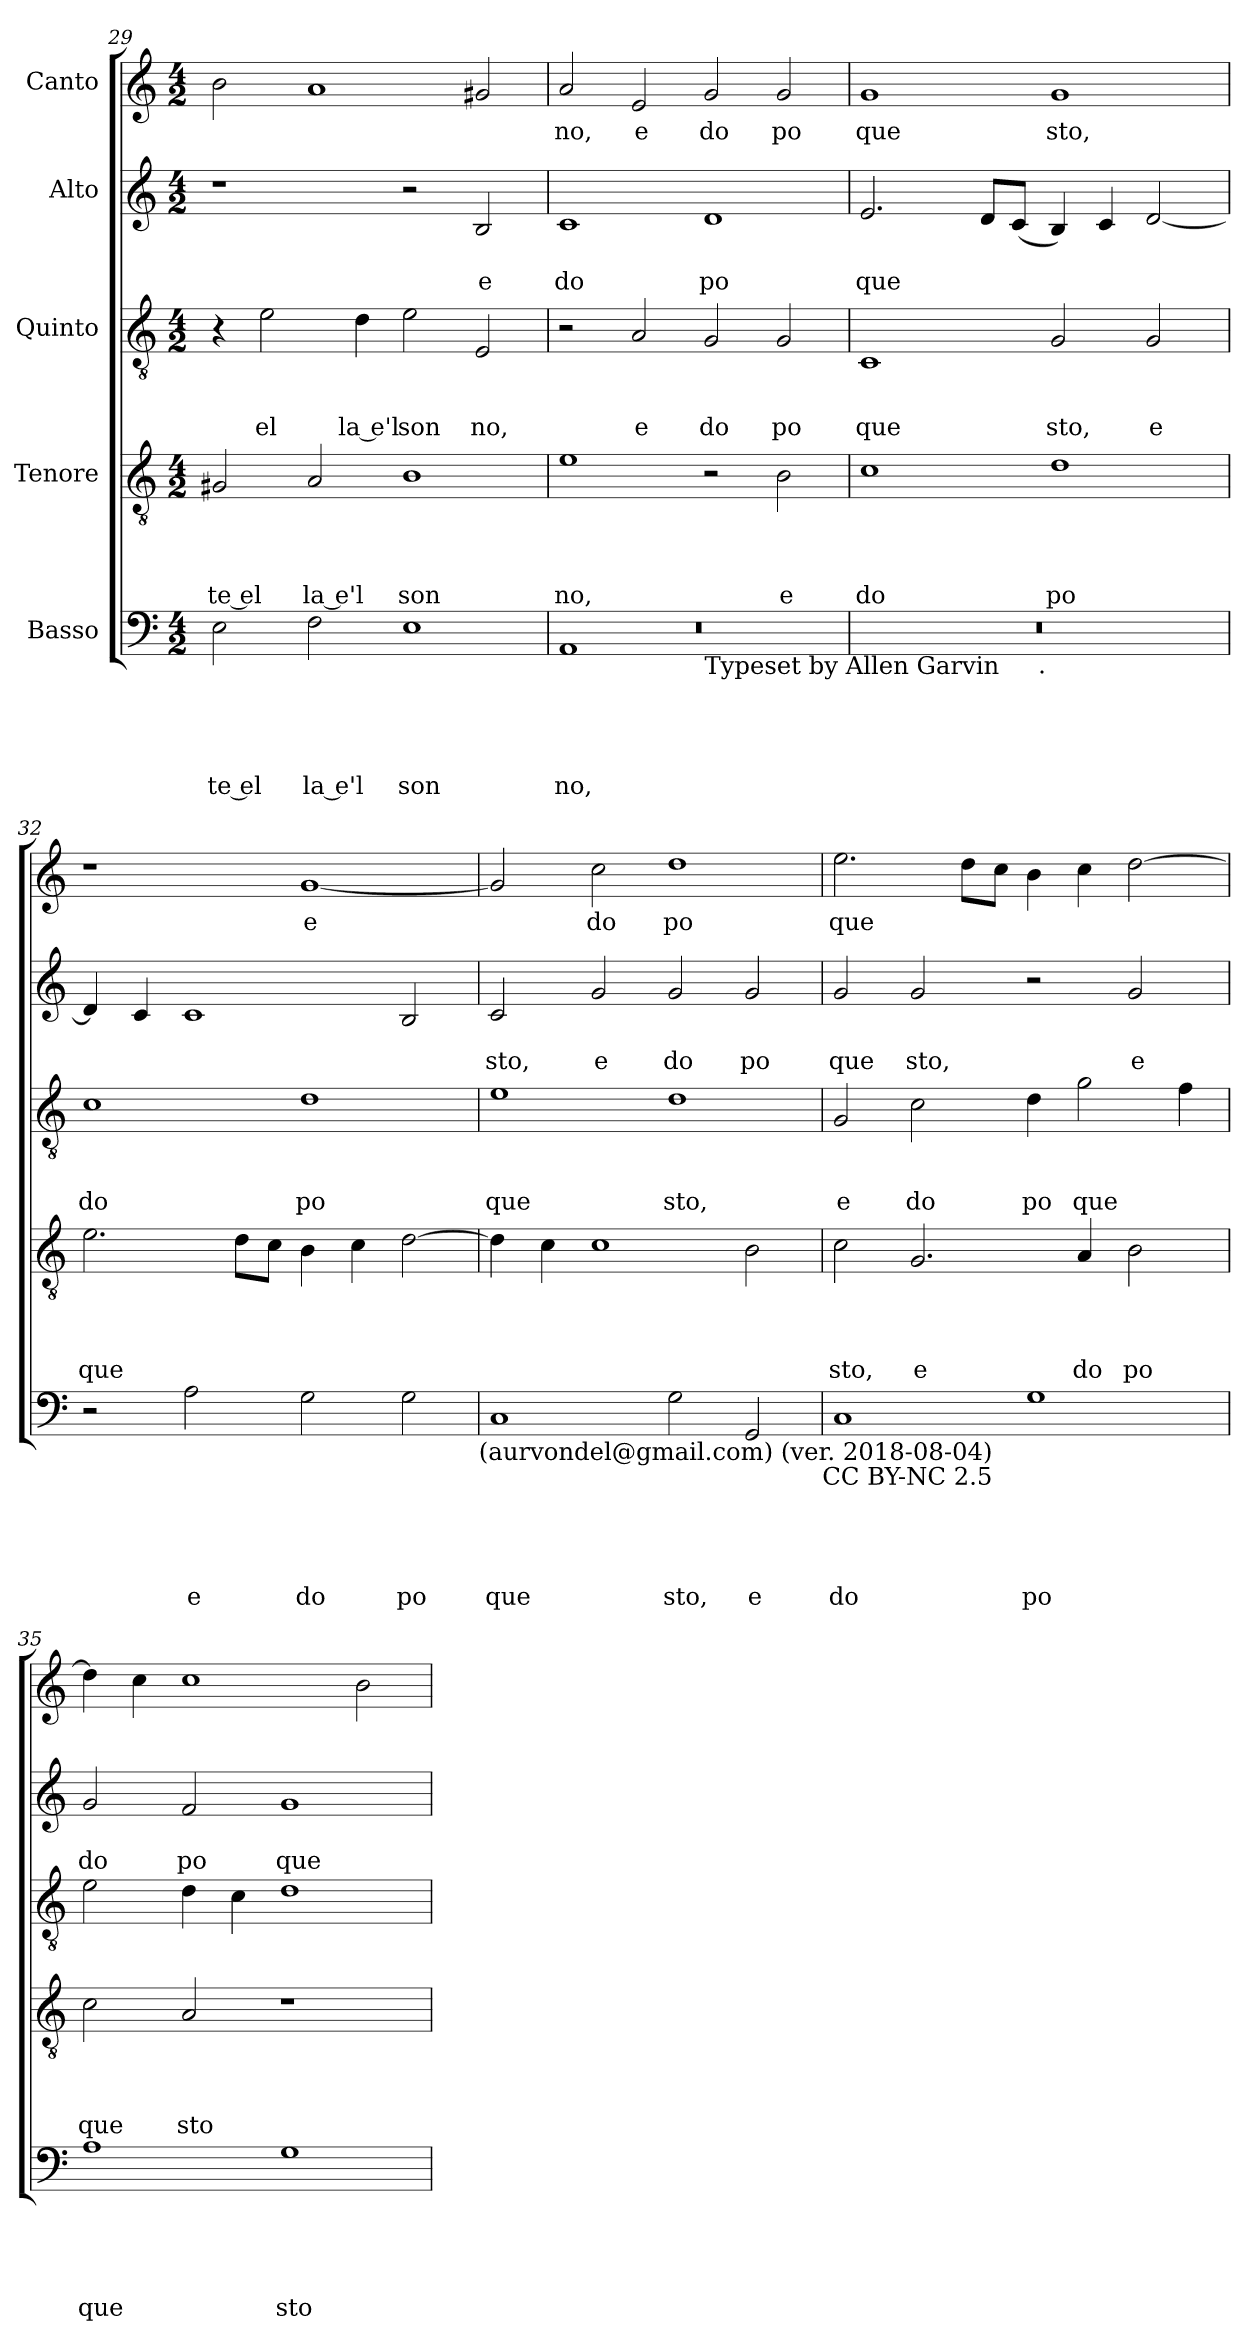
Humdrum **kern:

**kern	**text	**text	**text	**text	**text	**kern	**text	**text	**text	**text	**kern	**text	**text	**text	**kern	**text	**text	**kern	**text
*part5	*part5	*part5	*part5	*part5	*part5	*part4	*part4	*part4	*part4	*part4	*part3	*part3	*part3	*part3	*part2	*part2	*part2	*part1	*part1
*staff5	*staff5	*staff5	*staff5	*staff5	*staff5	*staff4	*staff4	*staff4	*staff4	*staff4	*staff3	*staff3	*staff3	*staff3	*staff2	*staff2	*staff2	*staff1	*staff1
*I"Basso	*	*	*	*	*	*I"Tenore	*	*	*	*	*I"Quinto	*	*	*	*I"Alto	*	*	*I"Canto	*
!!LO:LB:g=z
*clefF4	*	*	*	*	*	*clefGv2	*	*	*	*	*clefGv2	*	*	*	*clefG2	*	*	*clefG2	*
*k[]	*	*	*	*	*	*k[]	*	*	*	*	*k[]	*	*	*	*k[]	*	*	*k[]	*
*C:	*	*	*	*	*	*C:	*	*	*	*	*C:	*	*	*	*C:	*	*	*C:	*
*M4/2	*	*	*	*	*	*M4/2	*	*	*	*	*M4/2	*	*	*	*M4/2	*	*	*M4/2	*
=29	=29	=29	=29	=29	=29	=29	=29	=29	=29	=29	=29	=29	=29	=29	=29	=29	=29	=29	=29
!	!	!	!	!	!LO:LY:b:rj	!	!	!	!	!LO:LY:b:rj	!	!	!	!	!	!	!	!	!
2E\	.	.	.	.	te el	2G#X/	.	.	.	te el	4r	.	.	.	1r	.	.	2b\	.
!	!	!	!	!	!	!	!	!	!	!	!	!	!	!LO:LY:b	!	!	!	!	!
.	.	.	.	.	.	.	.	.	.	.	2e\	.	.	el	.	.	.	.	.
!	!	!	!	!	!LO:LY:b:rj	!	!	!	!	!LO:LY:b:rj	!	!	!	!	!	!	!	!	!
2F\	.	.	.	.	la e'l	2A/	.	.	.	la e'l	.	.	.	.	.	.	.	1a	.
!	!	!	!	!	!	!	!	!	!	!	!	!	!	!LO:LY:b:rj	!	!	!	!	!
.	.	.	.	.	.	.	.	.	.	.	4d\	.	.	la e'l	.	.	.	.	.
!	!	!	!	!	!LO:LY:b	!	!	!	!	!LO:LY:b	!	!	!	!LO:LY:b	!	!	!	!	!
1E	.	.	.	.	son	1B	.	.	.	son	2e\	.	.	son	2r	.	.	.	.
!	!	!	!	!	!	!	!	!	!	!	!	!	!	!LO:LY:b	!	!	!LO:LY:b	!	!
.	.	.	.	.	.	.	.	.	.	.	2E/	.	.	no,	2B/	.	e	2g#/	.
=30	=30	=30	=30	=30	=30	=30	=30	=30	=30	=30	=30	=30	=30	=30	=30	=30	=30	=30	=30
*^	*	*	*	*	*	*	*	*	*	*	*	*	*	*	*	*	*	*	*
*	*^	*	*	*	*	*	*	*	*	*	*	*	*	*	*	*	*	*	*	*
!	!	!LO:N:vis=1	!	!	!	!	!LO:LY:b	!	!	!	!	!LO:LY:b	!	!	!	!	!	!	!LO:LY:b	!	!LO:LY:b
0ryy	1AA	0r	.	.	.	.	no,	1e	.	.	.	no,	2r	.	.	.	1c	.	do	2a/	no,
!	!	!	!	!	!	!	!	!	!	!	!	!	!	!	!	!LO:LY:b	!	!	!	!	!LO:LY:b
.	.	.	.	.	.	.	.	.	.	.	.	.	2A/	.	.	e	.	.	.	2e/	e
!	!LO:TX:b:t=Typeset by Allen Garvin	!	!	!	!	!	!	!	!	!	!	!	!	!	!	!	!	!	!	!	!
!	!	!	!	!	!	!	!	!	!	!	!	!	!	!	!	!LO:LY:b	!	!	!LO:LY:b	!	!LO:LY:b
.	1ryy	.	.	.	.	.	.	2r	.	.	.	.	2G/	.	.	do	1d	.	po	2g/	do
!	!	!	!	!	!	!	!	!	!	!	!	!LO:LY:b	!	!	!	!LO:LY:b	!	!	!	!	!LO:LY:b
.	.	.	.	.	.	.	.	2B\	.	.	.	e	2G/	.	.	po	.	.	.	2g/	po
*v	*v	*v	*	*	*	*	*	*	*	*	*	*	*	*	*	*	*	*	*	*	*
=31	=31	=31	=31	=31	=31	=31	=31	=31	=31	=31	=31	=31	=31	=31	=31	=31	=31	=31	=31
!	!	!	!	!	!	!	!	!	!	!LO:LY:b	!	!	!	!LO:LY:b	!	!	!LO:LY:b	!	!LO:LY:b
*^	*	*	*	*	*	*	*	*	*	*	*	*	*	*	*	*	*	*	*
0r	2ryy	.	.	.	.	.	1c	.	.	.	do	1C	.	.	que	2.e/	.	que	1g	que
.	4...ryy	.	.	.	.	.	.	.	.	.	.	.	.	.	.	.	.	.	.	.
.	.	.	.	.	.	.	.	.	.	.	.	.	.	.	.	8d/L	.	.	.	.
.	.	.	.	.	.	.	.	.	.	.	.	.	.	.	.	(<8c/J	.	.	.	.
!	!LO:TX:b:t=.	!	!	!	!	!	!	!	!	!	!	!	!	!	!	!	!	!	!	!
.	1ryy	.	.	.	.	.	.	.	.	.	.	.	.	.	.	.	.	.	.	.
!	!	!	!	!	!	!	!	!	!	!	!LO:LY:b	!	!	!	!LO:LY:b	!	!	!	!	!LO:LY:b
.	.	.	.	.	.	.	1d	.	.	.	po	2G/	.	.	sto,	4B/)	.	.	1g	sto,
.	.	.	.	.	.	.	.	.	.	.	.	.	.	.	.	4c/	.	.	.	.
!	!	!	!	!	!	!	!	!	!	!	!	!	!	!	!LO:LY:b	!	!	!	!	!
.	.	.	.	.	.	.	.	.	.	.	.	2G/	.	.	e	[<2d/	.	.	.	.
.	32ryy	.	.	.	.	.	.	.	.	.	.	.	.	.	.	.	.	.	.	.
=32	=32	=32	=32	=32	=32	=32	=32	=32	=32	=32	=32	=32	=32	=32	=32	=32	=32	=32	=32	=32
!	!	!	!	!	!	!	!	!	!	!	!LO:LY:b	!	!	!	!LO:LY:b	!	!	!	!	!
*v	*v	*	*	*	*	*	*	*	*	*	*	*	*	*	*	*	*	*	*	*
2r	.	.	.	.	.	2.e\	.	.	.	que	1c	.	.	do	4d/]	.	.	1r	.
.	.	.	.	.	.	.	.	.	.	.	.	.	.	.	4c/	.	.	.	.
!	!	!	!	!	!LO:LY:b	!	!	!	!	!	!	!	!	!	!	!	!	!	!
2A\	.	.	.	.	e	.	.	.	.	.	.	.	.	.	1c	.	.	.	.
.	.	.	.	.	.	8d\L	.	.	.	.	.	.	.	.	.	.	.	.	.
.	.	.	.	.	.	8c\J	.	.	.	.	.	.	.	.	.	.	.	.	.
!	!	!	!	!	!LO:LY:b	!	!	!	!	!	!	!	!	!LO:LY:b	!	!	!	!	!LO:LY:b:rj
2G\	.	.	.	.	do	4B\	.	.	.	.	1d	.	.	po	.	.	.	[<1g	e
.	.	.	.	.	.	4c\	.	.	.	.	.	.	.	.	.	.	.	.	.
!	!	!	!	!	!LO:LY:b	!	!	!	!	!	!	!	!	!	!	!	!	!	!
2G\	.	.	.	.	po	[>2d\	.	.	.	.	.	.	.	.	2B/	.	.	.	.
!LO:TX:b:t=(aurvondel@gmail.com) (ver. 2018-08-04)	!	!	!	!	!	!	!	!	!	!	!	!	!	!	!	!	!	!	!
=33	=33	=33	=33	=33	=33	=33	=33	=33	=33	=33	=33	=33	=33	=33	=33	=33	=33	=33	=33
!	!	!	!	!	!LO:LY:b	!	!	!	!	!	!	!	!	!LO:LY:b	!	!	!LO:LY:b	!	!
1C	.	.	.	.	que	4d\]	.	.	.	.	1e	.	.	que	2c/	.	sto,	2g/]	.
.	.	.	.	.	.	4c\	.	.	.	.	.	.	.	.	.	.	.	.	.
!	!	!	!	!	!	!	!	!	!	!	!	!	!	!	!	!	!LO:LY:b	!	!LO:LY:b
.	.	.	.	.	.	1c	.	.	.	.	.	.	.	.	2g/	.	e	2cc\	do
!	!	!	!	!	!LO:LY:b	!	!	!	!	!	!	!	!	!LO:LY:b	!	!	!LO:LY:b	!	!LO:LY:b
2G\	.	.	.	.	sto,	.	.	.	.	.	1d	.	.	sto,	2g/	.	do	1dd	po
!	!	!	!	!	!LO:LY:b	!	!	!	!	!	!	!	!	!	!	!	!LO:LY:b	!	!
2GG/	.	.	.	.	e	2B\	.	.	.	.	.	.	.	.	2g/	.	po	.	.
!LO:TX:b:t=CC BY-NC 2.5	!	!	!	!	!	!	!	!	!	!	!	!	!	!	!	!	!	!	!
=34	=34	=34	=34	=34	=34	=34	=34	=34	=34	=34	=34	=34	=34	=34	=34	=34	=34	=34	=34
!	!	!	!	!	!LO:LY:b	!	!	!	!	!LO:LY:b	!	!	!	!LO:LY:b	!	!	!LO:LY:b	!	!LO:LY:b
1C	.	.	.	.	do	2c\	.	.	.	sto,	2G/	.	.	e	2g/	.	que	2.ee\	que
!	!	!	!	!	!	!	!	!	!	!LO:LY:b	!	!	!	!LO:LY:b	!	!	!LO:LY:b	!	!
.	.	.	.	.	.	2.G/	.	.	.	e	2c\	.	.	do	2g/	.	sto,	.	.
.	.	.	.	.	.	.	.	.	.	.	.	.	.	.	.	.	.	8dd\L	.
.	.	.	.	.	.	.	.	.	.	.	.	.	.	.	.	.	.	8cc\J	.
!	!	!	!	!	!LO:LY:b	!	!	!	!	!	!	!	!	!LO:LY:b	!	!	!	!	!
1G	.	.	.	.	po	.	.	.	.	.	4d\	.	.	po	2r	.	.	4b\	.
!	!	!	!	!	!	!	!	!	!	!LO:LY:b	!	!	!	!LO:LY:b	!	!	!	!	!
.	.	.	.	.	.	4A/	.	.	.	do	2g\	.	.	que	.	.	.	4cc\	.
!	!	!	!	!	!	!	!	!	!	!LO:LY:b	!	!	!	!	!	!	!LO:LY:b	!	!
.	.	.	.	.	.	2B\	.	.	.	po	.	.	.	.	2g/	.	e	[>2dd\	.
.	.	.	.	.	.	.	.	.	.	.	4f\	.	.	.	.	.	.	.	.
!!LO:PB:g=z
=35	=35	=35	=35	=35	=35	=35	=35	=35	=35	=35	=35	=35	=35	=35	=35	=35	=35	=35	=35
!	!	!	!	!	!LO:LY:b	!	!	!	!	!LO:LY:b	!	!	!	!	!	!	!LO:LY:b	!	!
1A	.	.	.	.	que	2c\	.	.	.	que	2e\	.	.	.	2g/	.	do	4dd\]	.
.	.	.	.	.	.	.	.	.	.	.	.	.	.	.	.	.	.	4cc\	.
!	!	!	!	!	!	!	!	!	!	!LO:LY:b	!	!	!	!	!	!	!LO:LY:b	!	!
.	.	.	.	.	.	2A/	.	.	.	sto	4d\	.	.	.	2f/	.	po	1cc	.
.	.	.	.	.	.	.	.	.	.	.	4c\	.	.	.	.	.	.	.	.
!	!	!	!	!	!LO:LY:b	!	!	!	!	!	!	!	!	!	!	!	!LO:LY:b	!	!
1G	.	.	.	.	sto	1r	.	.	.	.	1d	.	.	.	1g	.	que	.	.
.	.	.	.	.	.	.	.	.	.	.	.	.	.	.	.	.	.	2b\	.
=	=	=	=	=	=	=	=	=	=	=	=	=	=	=	=	=	=	=	=
*-	*-	*-	*-	*-	*-	*-	*-	*-	*-	*-	*-	*-	*-	*-	*-	*-	*-	*-	*-
